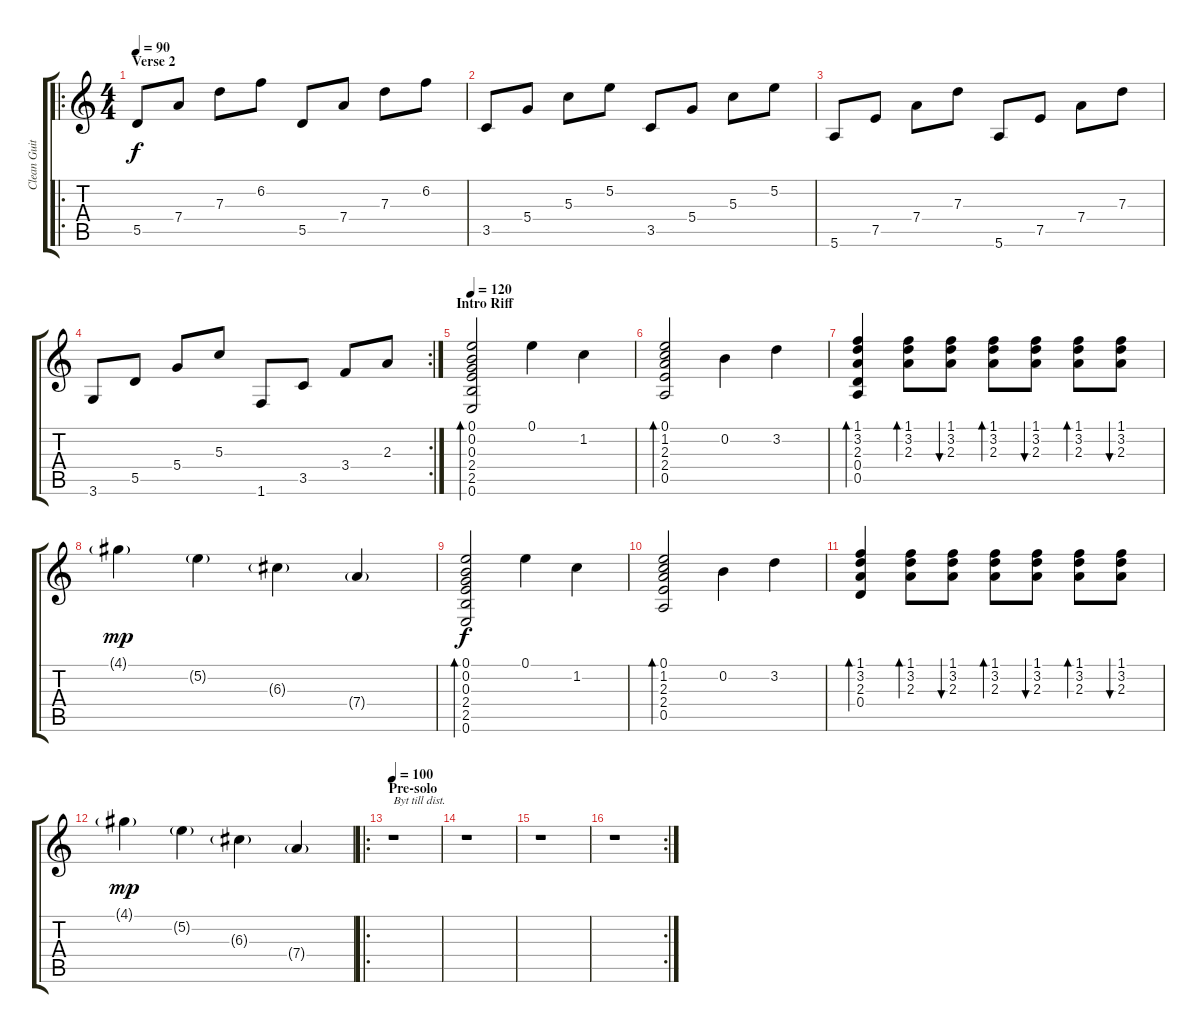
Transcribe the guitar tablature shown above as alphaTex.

\track ("Clean Guitar" "Clean Guit") {instrument electricguitarclean}
\staff {score tabs}
\tuning (E4 B3 G3 D3 A2 E2) {hide}
\ro
\ts (4 4)
\section ("" "Verse 2")
\tempo 90
\clef g2
\ks c
5.5.8{dy f} 7.4.8 7.3.8 6.2.8 5.5.8 7.4.8 7.3.8 6.2.8 |
3.5.8 5.4.8 5.3.8 5.2.8 3.5.8 5.4.8 5.3.8 5.2.8 |
5.6.8 7.5.8 7.4.8 7.3.8 5.6.8 7.5.8 7.4.8 7.3.8 |
\rc 2
3.6.8 5.5.8 5.4.8 5.3.8 1.6.8 3.5.8 3.4.8 2.3.8 |
\section ("" "Intro Riff")
\tempo 120
(0.1 0.2 0.3 2.4 2.5 0.6).2{bd 240} 0.1.4 1.2.4 |
(0.1 1.2 2.3 2.4 0.5).2{bd 240} 0.2.4 3.2.4 |
(1.1 3.2 2.3 0.4 0.5).4{bd 240} (1.1 3.2 2.3).8{bd 120} (1.1 3.2 2.3).8{bu 120} (1.1 3.2 2.3).8{bd 120} (1.1 3.2 2.3).8{bu 120} (1.1 3.2 2.3).8{bd 120} (1.1 3.2 2.3).8{bu 120} |
4.1{g}.4{dy mp} 5.2{g}.4 6.3{g}.4 7.4{g}.4 |
(0.1 0.2 0.3 2.4 2.5 0.6).2{bd 240 dy f} 0.1.4 1.2.4 |
(0.1 1.2 2.3 2.4 0.5).2{bd 240} 0.2.4 3.2.4 |
(1.1 3.2 2.3 0.4).4{bd 240} (1.1 3.2 2.3).8{bd 120} (1.1 3.2 2.3).8{bu 120} (1.1 3.2 2.3).8{bd 120} (1.1 3.2 2.3).8{bu 120} (1.1 3.2 2.3).8{bd 120} (1.1 3.2 2.3).8{bu 120} |
4.1{g}.4{dy mp} 5.2{g}.4 6.3{g}.4 7.4{g}.4 |
\ro
\section ("" "Pre-solo")
\tempo 100
r.1{txt "Byt till dist."} |
r.1 |
r.1 |
\rc 2
r.1
